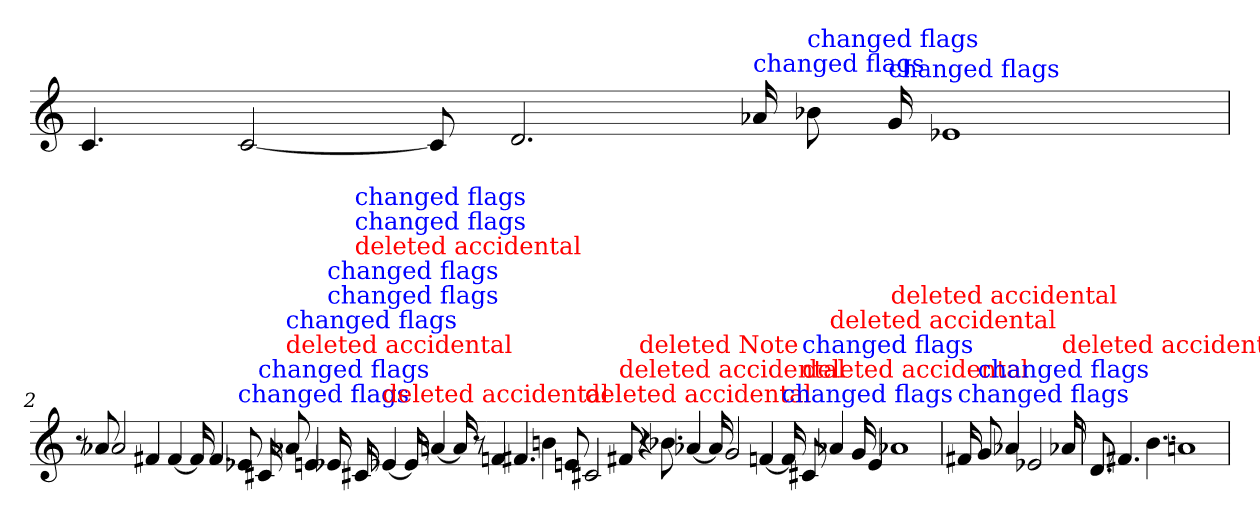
**kern
*part1
*staff1
=1
4.c
[2c
8c]
2.d
!LO:TX:color=#0000FF:t=changed flags
16a-Xi
!LO:TX:color=#0000FF:t=changed flags
8b-Xi
!LO:TX:color=#0000FF:t=changed flags
16gi
1e-X
=2
8r
8a-X
2a-
4f#X
[4f#
16f#]
4.f#
!LO:TX:color=#0000FF:t=changed flags
8e-Xi
!LO:TX:color=#0000FF:t=changed flags
16c#Xi
!LO:TX:color=#FF0000:t=deleted accidental
!LO:TX:color=#0000FF:t=changed flags
8a-Xi
4en
!LO:TX:color=#0000FF:t=changed flags
!LO:TX:color=#0000FF:t=changed flags
16e-Xi
!LO:TX:color=#FF0000:t=deleted accidental
!LO:TX:color=#0000FF:t=changed flags
!LO:TX:color=#0000FF:t=changed flags
16c#Xi
!LO:TX:color=#FF0000:t=deleted accidental
[4e-Xj
16e-]
[4an
16a]
8r
4fn
4.f#X
4bn
8en
!LO:TX:color=#FF0000:t=deleted accidental
2c#Xj
!LO:TX:color=#FF0000:t=deleted accidental
8f#Xj
!LO:TX:color=#FF0000:t=deleted Note
4r
8.b-X
[4a-X
16a-]
2g
[4fn
!LO:TX:color=#0000FF:t=changed flags
16fi]
!LO:TX:color=#FF0000:t=deleted accidental
!LO:TX:color=#0000FF:t=changed flags
8c#Xi
!LO:TX:color=#FF0000:t=deleted accidental
4a-Xj
16g
4e
!LO:TX:color=#FF0000:t=deleted accidental
1a-Xj
=3
!LO:TX:color=#0000FF:t=changed flags
16f#Xi
!LO:TX:color=#0000FF:t=changed flags
8gi
4a-X
2e-X
!LO:TX:color=#FF0000:t=deleted accidental
16a-Xj
=4
8.d
4.f#X
4..b
1an
=
*-
